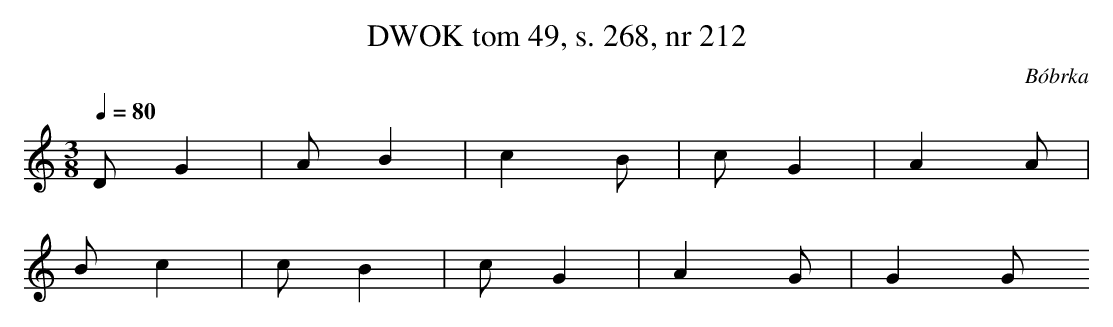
X:1
T: DWOK tom 49, s. 268, nr 212
O:Bóbrka
L:1/8
M:3/8
K:C
Q:1/4=80
DG2|AB2|c2B|cG2|A2A|
Bc2|cB2|cG2|A2G|G2G
